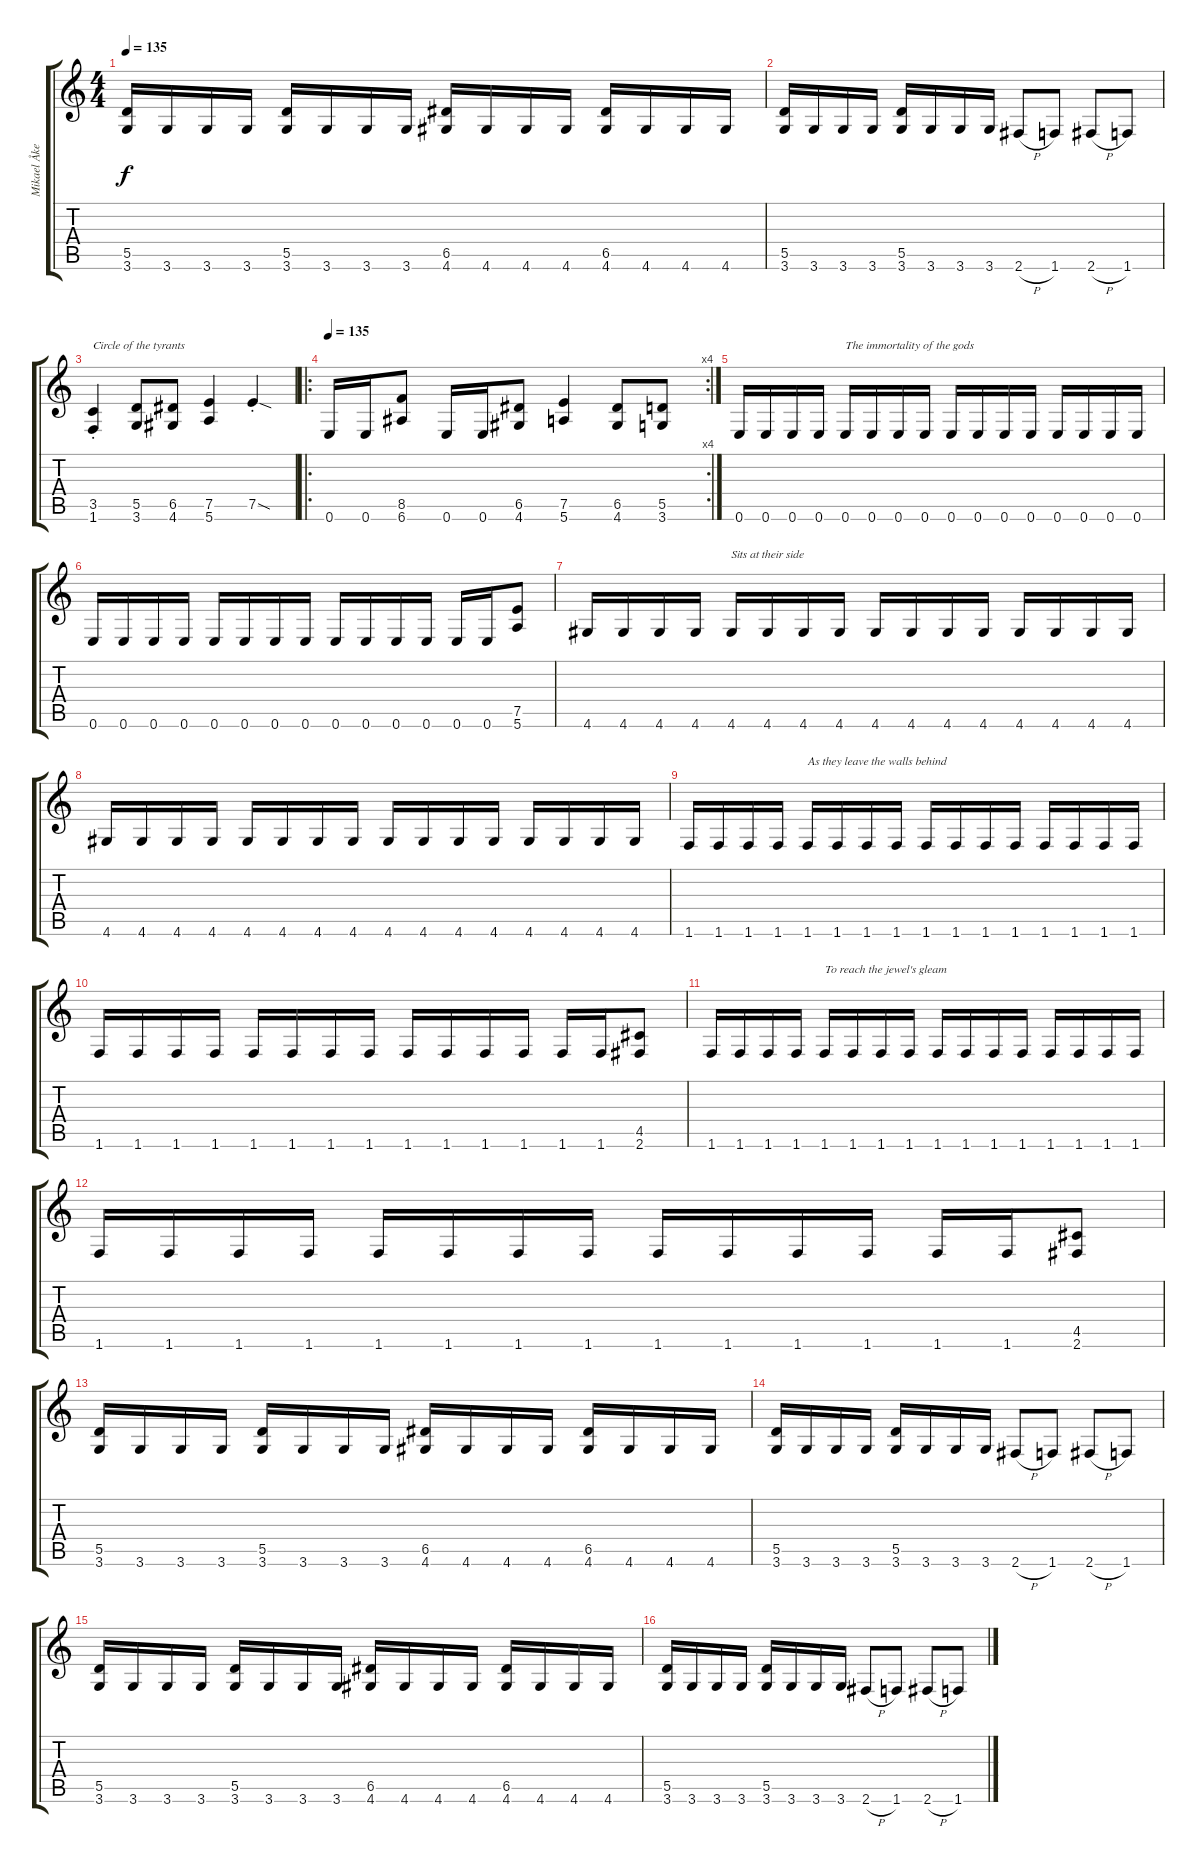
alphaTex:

\track ("Mikael Åkerfeldt" "Mikael Åke") {instrument distortionguitar}
\staff {score tabs}
\tuning (E4 B3 G3 D3 A2 E2) {hide}
\ts (4 4)
\tempo 135
\clef g2
\ks c
(5.5 3.6).16{dy f} 3.6.16 3.6.16 3.6.16 (5.5 3.6).16 3.6.16 3.6.16 3.6.16 (6.5 4.6).16 4.6.16 4.6.16 4.6.16 (6.5 4.6).16 4.6.16 4.6.16 4.6.16 |
(5.5 3.6).16 3.6.16 3.6.16 3.6.16 (5.5 3.6).16 3.6.16 3.6.16 3.6.16 2.6{h}.8 1.6.8 2.6{h}.8 1.6.8 |
(3.5{st} 1.6{st}).4{txt "Circle of the tyrants"} (5.5 3.6).8 (6.5 4.6).8 (7.5 5.6).4 7.5{sod st}.4 |
\ro
\rc 4
\tempo 140
\tempo 135
0.6.16 0.6.16 (8.5 6.6).8 0.6.16 0.6.16 (6.5 4.6).8 (7.5 5.6).4 (6.5 4.6).8 (5.5 3.6).8 |
0.6.16 0.6.16 0.6.16 0.6.16 0.6.16{txt "The immortality of the gods"} 0.6.16 0.6.16 0.6.16 0.6.16 0.6.16 0.6.16 0.6.16 0.6.16 0.6.16 0.6.16 0.6.16 |
0.6.16 0.6.16 0.6.16 0.6.16 0.6.16 0.6.16 0.6.16 0.6.16 0.6.16 0.6.16 0.6.16 0.6.16 0.6.16 0.6.16 (7.5 5.6).8 |
4.6.16 4.6.16 4.6.16 4.6.16 4.6.16{txt "Sits at their side"} 4.6.16 4.6.16 4.6.16 4.6.16 4.6.16 4.6.16 4.6.16 4.6.16 4.6.16 4.6.16 4.6.16 |
4.6.16 4.6.16 4.6.16 4.6.16 4.6.16 4.6.16 4.6.16 4.6.16 4.6.16 4.6.16 4.6.16 4.6.16 4.6.16 4.6.16 4.6.16 4.6.16 |
1.6.16 1.6.16 1.6.16 1.6.16 1.6.16{txt "As they leave the walls behind"} 1.6.16 1.6.16 1.6.16 1.6.16 1.6.16 1.6.16 1.6.16 1.6.16 1.6.16 1.6.16 1.6.16 |
1.6.16 1.6.16 1.6.16 1.6.16 1.6.16 1.6.16 1.6.16 1.6.16 1.6.16 1.6.16 1.6.16 1.6.16 1.6.16 1.6.16 (4.5 2.6).8 |
1.6.16 1.6.16 1.6.16 1.6.16 1.6.16{txt "To reach the jewel's gleam"} 1.6.16 1.6.16 1.6.16 1.6.16 1.6.16 1.6.16 1.6.16 1.6.16 1.6.16 1.6.16 1.6.16 |
1.6.16 1.6.16 1.6.16 1.6.16 1.6.16 1.6.16 1.6.16 1.6.16 1.6.16 1.6.16 1.6.16 1.6.16 1.6.16 1.6.16 (4.5 2.6).8 |
(5.5 3.6).16 3.6.16 3.6.16 3.6.16 (5.5 3.6).16 3.6.16 3.6.16 3.6.16 (6.5 4.6).16 4.6.16 4.6.16 4.6.16 (6.5 4.6).16 4.6.16 4.6.16 4.6.16 |
(5.5 3.6).16 3.6.16 3.6.16 3.6.16 (5.5 3.6).16 3.6.16 3.6.16 3.6.16 2.6{h}.8 1.6.8 2.6{h}.8 1.6.8 |
(5.5 3.6).16 3.6.16 3.6.16 3.6.16 (5.5 3.6).16 3.6.16 3.6.16 3.6.16 (6.5 4.6).16 4.6.16 4.6.16 4.6.16 (6.5 4.6).16 4.6.16 4.6.16 4.6.16 |
(5.5 3.6).16 3.6.16 3.6.16 3.6.16 (5.5 3.6).16 3.6.16 3.6.16 3.6.16 2.6{h}.8 1.6.8 2.6{h}.8 1.6.8
